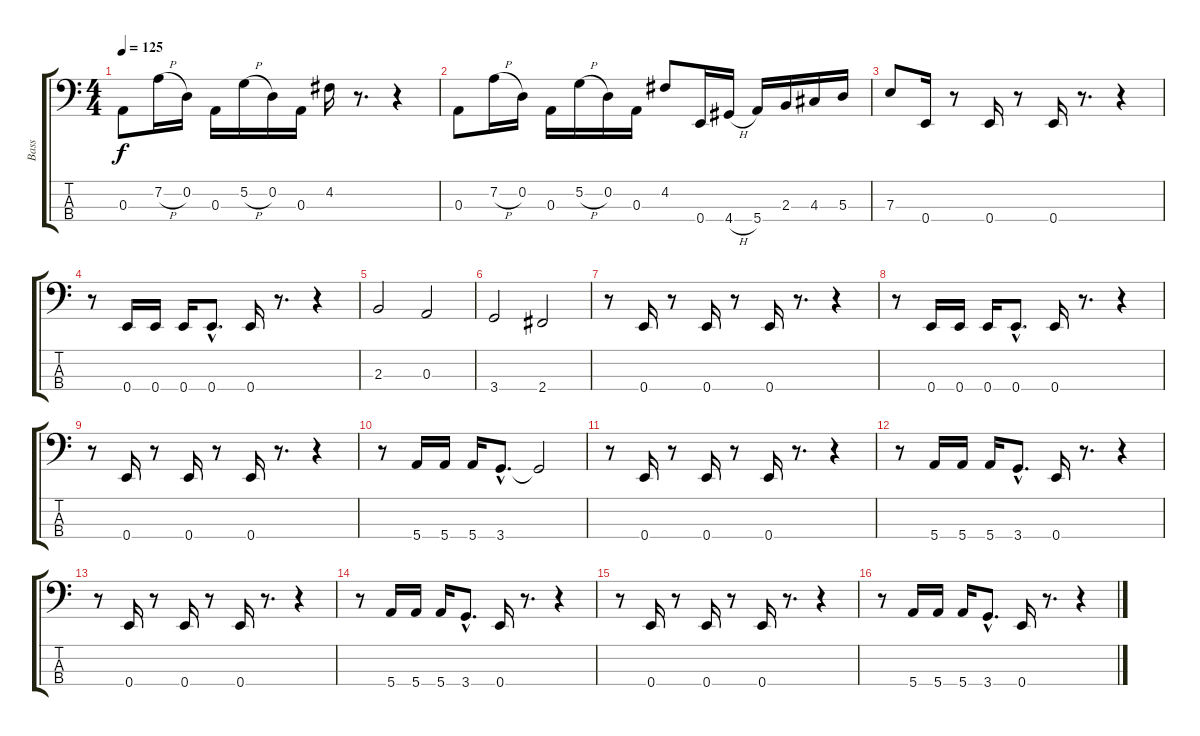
\track ("Bass" "Bass") {instrument electricbasspick}
\staff {score tabs}
\tuning (G2 D2 A1 E1) {hide}
\ts (4 4)
\tempo 125
\clef f4
\ks c
0.3.8{dy f} 7.2{h}.16 0.2.16 0.3.16 5.2{h}.16 0.2.16 0.3.16 4.2.16 r.8{d} r.4 |
0.3.8 7.2{h}.16 0.2.16 0.3.16 5.2{h}.16 0.2.16 0.3.16 4.2.8 0.4.16 4.4{h}.16 5.4.16 2.3.16 4.3.16 5.3.16 |
7.3.8 0.4.16 r.8 0.4.16 r.8 0.4.16 r.8{d} r.4 |
r.8 0.4.16 0.4.16 0.4.16 0.4{hac}.8{d} 0.4.16 r.8{d} r.4 |
2.3.2 0.3.2 |
3.4.2 2.4.2 |
r.8 0.4.16 r.8 0.4.16 r.8 0.4.16 r.8{d} r.4 |
r.8 0.4.16 0.4.16 0.4.16 0.4{hac}.8{d} 0.4.16 r.8{d} r.4 |
r.8 0.4.16 r.8 0.4.16 r.8 0.4.16 r.8{d} r.4 |
r.8 5.4.16 5.4.16 5.4.16 3.4{hac}.8{d} 3.4{t}.2 |
r.8 0.4.16 r.8 0.4.16 r.8 0.4.16 r.8{d} r.4 |
r.8 5.4.16 5.4.16 5.4.16 3.4{hac}.8{d} 0.4.16 r.8{d} r.4 |
r.8 0.4.16 r.8 0.4.16 r.8 0.4.16 r.8{d} r.4 |
r.8 5.4.16 5.4.16 5.4.16 3.4{hac}.8{d} 0.4.16 r.8{d} r.4 |
r.8 0.4.16 r.8 0.4.16 r.8 0.4.16 r.8{d} r.4 |
r.8 5.4.16 5.4.16 5.4.16 3.4{hac}.8{d} 0.4.16 r.8{d} r.4
